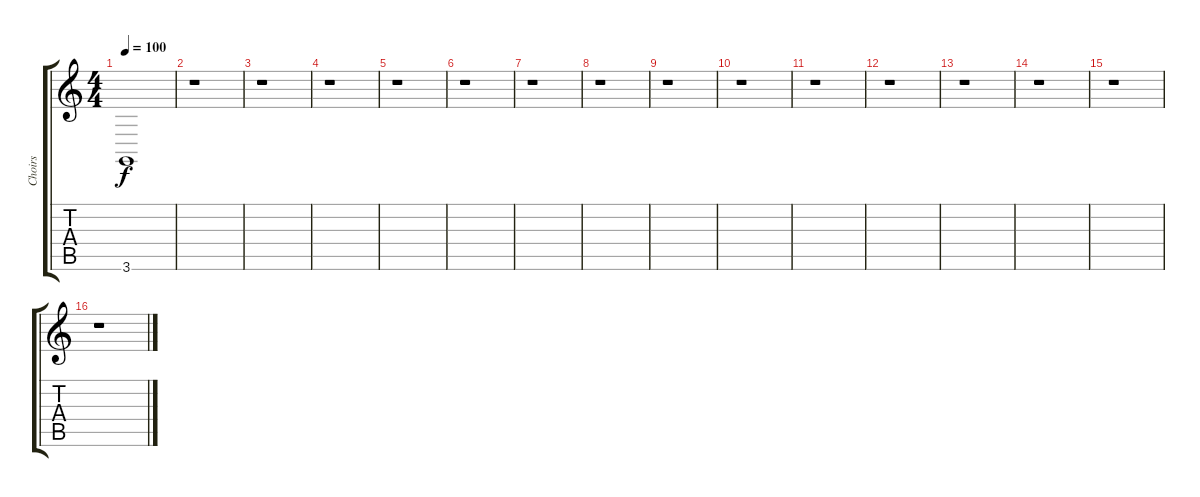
\track ("Choirs" "Choirs") {instrument synthstrings1}
\staff {score tabs}
\tuning (E4 B3 G3 D3 A2 E2) {hide}
\ts (4 4)
\tempo 100
\clef g2
\ks c
3.6.1{dy f} |
r.1 |
r.1 |
r.1 |
r.1 |
r.1 |
r.1 |
r.1 |
r.1 |
r.1 |
r.1 |
r.1 |
r.1 |
r.1 |
r.1 |
r.1
